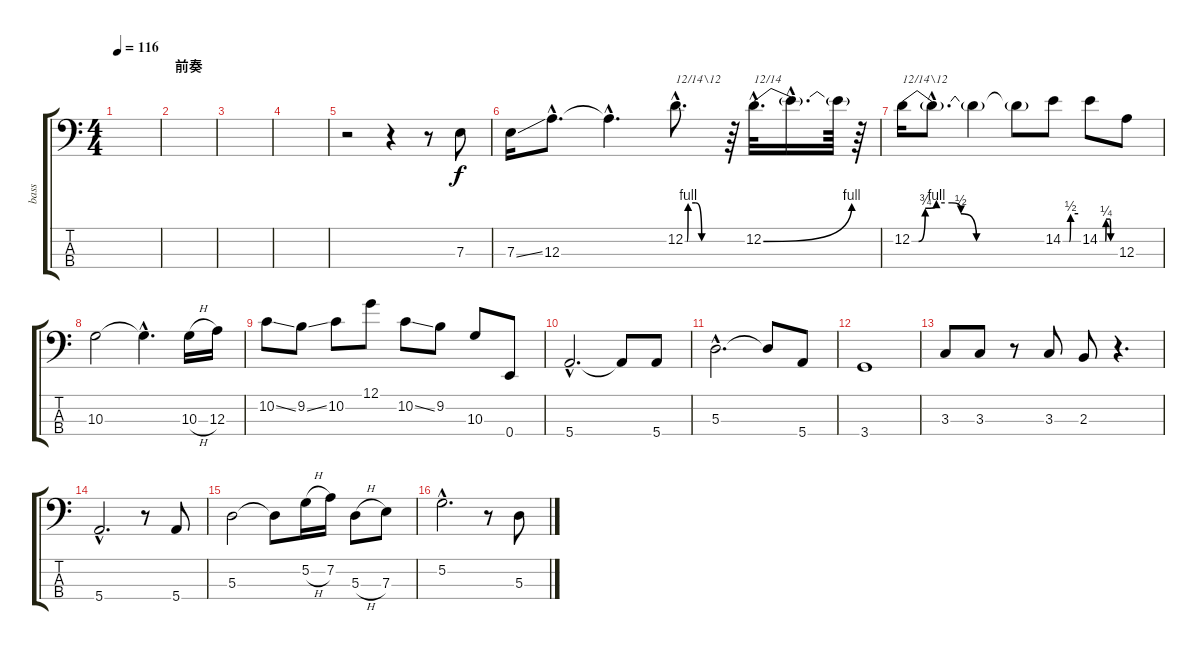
\track ("bass" "bass") {instrument electricbassfinger}
\staff {score tabs}
\tuning (G2 D2 A1 E1) {hide}
\ts (4 4)
\tempo 116
\clef f4
\ks c
|
\section ("" "前奏")
|
|
|
r.2 r.4 r.8 7.3.8 |
7.3{ss}.16 12.3{hac}.8{d} 12.3{hac t}.4{d} 12.2{be (custom 0 0 3 0 5 4 18 4 28 0 40 0 45 0 60 0) hac}.8{d txt "12/14\\12"} r.64 12.2{be (bend 0 0 60 4) hac}.32{d txt "12/14"} 12.2{hac t}.16{d} 12.2{t}.64 r.64 |
12.2{be (custom 0 0 3 0 6 3 11 4 18 4 22 2 29 0 45 0 60 0)}.16{txt "12/14\\12"} 12.2{hac t}.8{d} 12.2{t}.4 12.2{t}.8 14.2{be (custom 0 0 25 0 30 2 60 2)}.8 14.2{be (custom 0 0 15 0 23 0 25 1 41 1 43 0 60 0)}.8 12.3.8 |
10.3.2 10.3{hac t}.4{d} 10.3{h}.16 12.3.16 |
10.2{ss}.8 9.2{ss}.8 10.2.8 12.1.8 10.2{ss}.8 9.2.8 10.3.8 0.4.8 |
5.4{hac}.2{d} 5.4{t}.8 5.4.8 |
5.3{hac}.2{d} 5.3{t}.8 5.4.8 |
3.4.1 |
3.3.8 3.3.8 r.8 3.3.8 2.3.8 r.4{d} |
5.4{hac}.2{d} r.8 5.4.8 |
5.3.2 5.3{t}.8 5.2{h}.16 7.2.16 5.3{h}.8 7.3.8 |
5.2{hac}.2{d} r.8 5.3.8
